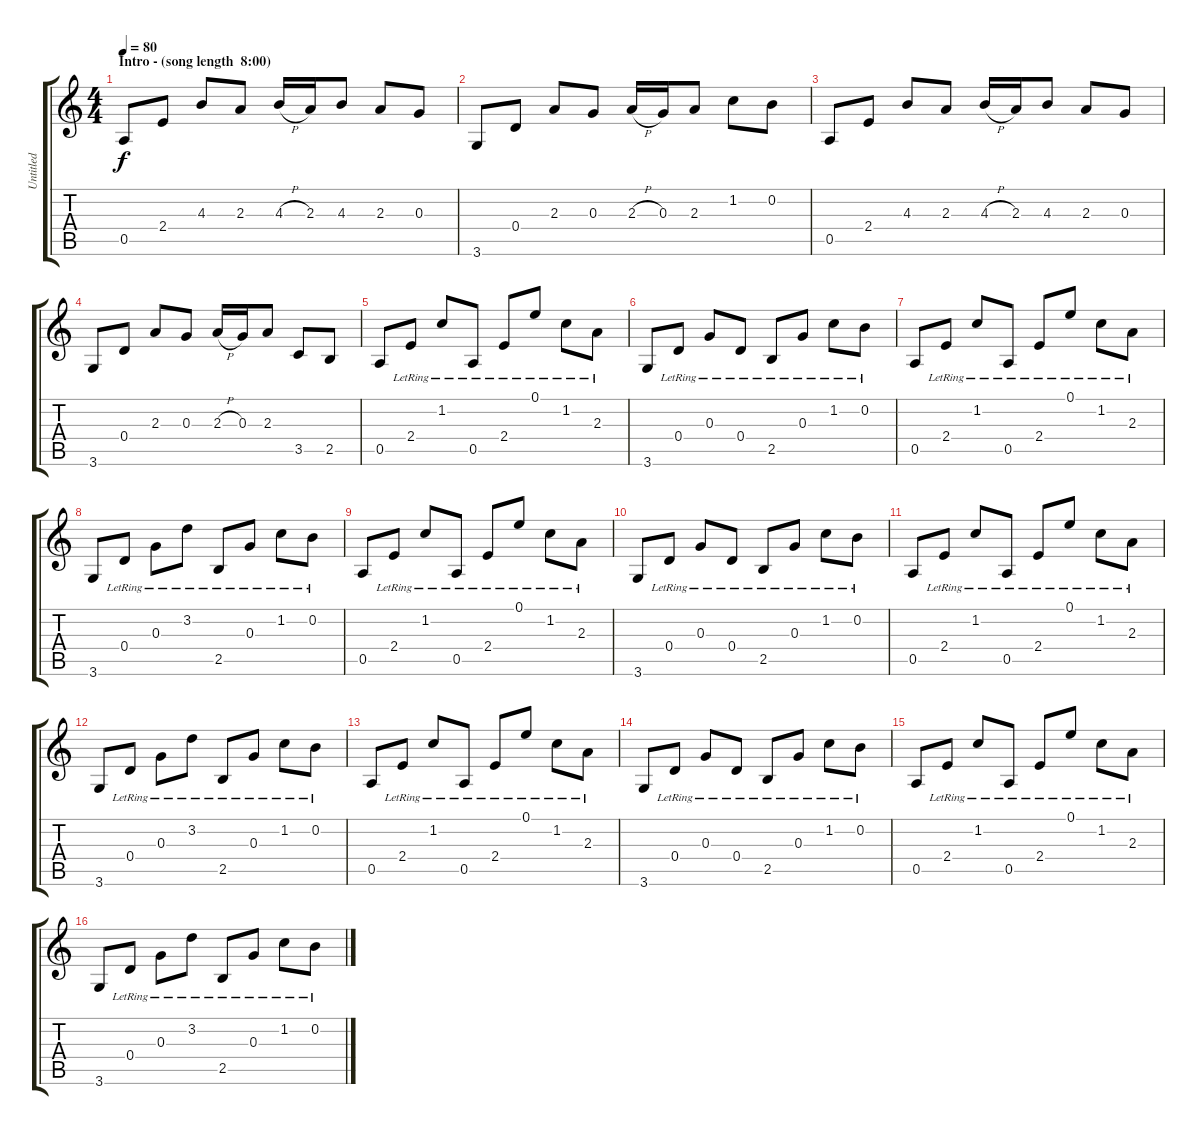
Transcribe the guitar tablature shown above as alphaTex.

\track ("Untitled" "Untitled") {instrument electricguitarjazz}
\staff {score tabs}
\tuning (E4 B3 G3 D3 A2 E2) {hide}
\ts (4 4)
\section ("" "Intro - (song length  8:00)")
\tempo 80
\clef g2
\ks c
0.5.8{dy f instrument electricguitarjazz} 2.4.8 4.3.8 2.3.8 4.3{h}.16 2.3.16 4.3.8 2.3.8 0.3.8 |
3.6.8 0.4.8 2.3.8 0.3.8 2.3{h}.16 0.3.16 2.3.8 1.2.8 0.2.8 |
0.5.8 2.4.8 4.3.8 2.3.8 4.3{h}.16 2.3.16 4.3.8 2.3.8 0.3.8 |
3.6.8 0.4.8 2.3.8 0.3.8 2.3{h}.16 0.3.16 2.3.8 3.5.8 2.5.8 |
0.5.8 2.4{lr}.8 1.2{lr}.8 0.5{lr}.8 2.4{lr}.8 0.1{lr}.8 1.2{lr}.8 2.3{lr}.8 |
3.6.8 0.4{lr}.8 0.3{lr}.8 0.4{lr}.8 2.5{lr}.8 0.3{lr}.8 1.2{lr}.8 0.2{lr}.8 |
0.5.8 2.4{lr}.8 1.2{lr}.8 0.5{lr}.8 2.4{lr}.8 0.1{lr}.8 1.2{lr}.8 2.3{lr}.8 |
3.6.8 0.4{lr}.8 0.3{lr}.8 3.2{lr}.8 2.5{lr}.8 0.3{lr}.8 1.2{lr}.8 0.2{lr}.8 |
0.5.8 2.4{lr}.8 1.2{lr}.8 0.5{lr}.8 2.4{lr}.8 0.1{lr}.8 1.2{lr}.8 2.3{lr}.8 |
3.6.8 0.4{lr}.8 0.3{lr}.8 0.4{lr}.8 2.5{lr}.8 0.3{lr}.8 1.2{lr}.8 0.2{lr}.8 |
0.5.8 2.4{lr}.8 1.2{lr}.8 0.5{lr}.8 2.4{lr}.8 0.1{lr}.8 1.2{lr}.8 2.3{lr}.8 |
3.6.8 0.4{lr}.8 0.3{lr}.8 3.2{lr}.8 2.5{lr}.8 0.3{lr}.8 1.2{lr}.8 0.2{lr}.8 |
0.5.8 2.4{lr}.8 1.2{lr}.8 0.5{lr}.8 2.4{lr}.8 0.1{lr}.8 1.2{lr}.8 2.3{lr}.8 |
3.6.8 0.4{lr}.8 0.3{lr}.8 0.4{lr}.8 2.5{lr}.8 0.3{lr}.8 1.2{lr}.8 0.2{lr}.8 |
0.5.8 2.4{lr}.8 1.2{lr}.8 0.5{lr}.8 2.4{lr}.8 0.1{lr}.8 1.2{lr}.8 2.3{lr}.8 |
3.6.8 0.4{lr}.8 0.3{lr}.8 3.2{lr}.8 2.5{lr}.8 0.3{lr}.8 1.2{lr}.8 0.2{lr}.8
